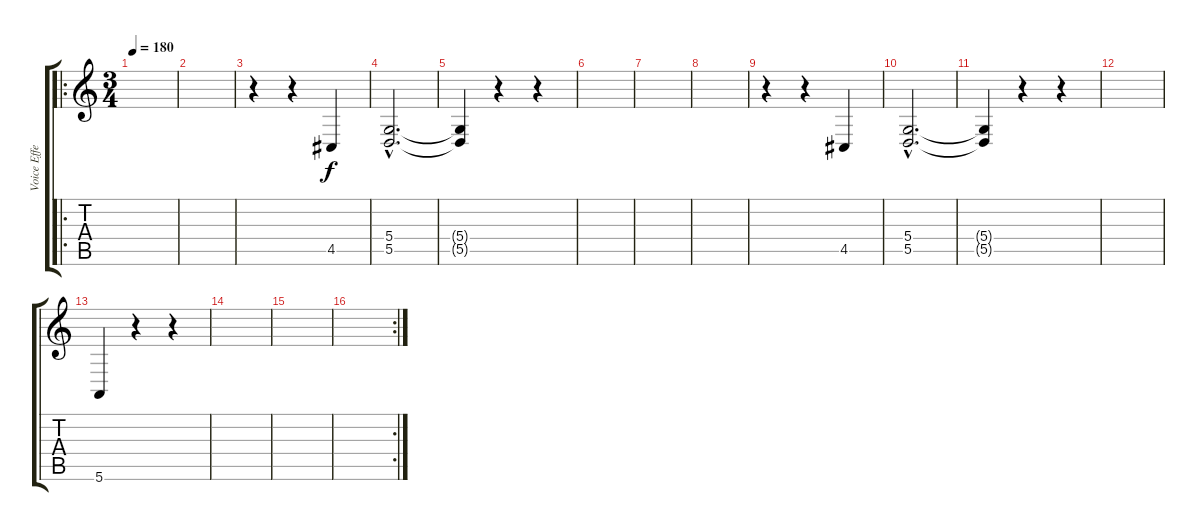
\track ("Voice Effects" "Voice Effe") {instrument seashore}
\staff {score tabs}
\tuning (E4 B3 G3 D3 A2 E2) {hide}
\ro
\ts (3 4)
\tempo 180
\clef g2
\ks c
|
|
r.4 r.4 4.5.4 |
(5.4{hac} 5.5{hac}).2{d} |
(5.4{t} 5.5{t}).4 r.4 r.4 |
|
|
|
r.4 r.4 4.5.4 |
(5.4{hac} 5.5{hac}).2{d} |
(5.4{t} 5.5{t}).4 r.4 r.4 |
|
5.6.4 r.4 r.4 |
|
|
\rc 2
